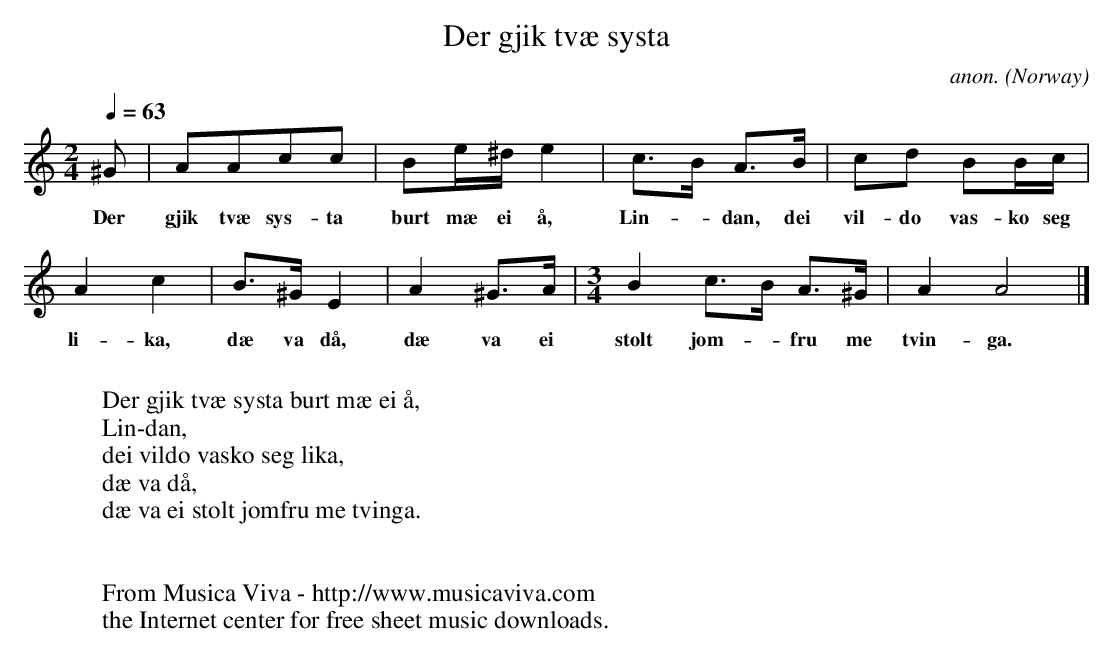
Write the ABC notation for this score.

X:1
T:Der gjik tv\ae systa
C:anon.
O:Norway
M:2/4
L:1/8
Q:1/4=63
K:Am
^G|AAcc|Be/^d/e2|c>B A>B|cd BB/c/|
w:Der gjik tv\ae sys-ta burt m\ae ei \aa, Lin--dan, dei vil-d\o vas-k\o seg
A2c2|B>^GE2|A2^G>A|[M:3/4][L:1/8]B2c>B A>^G|A2A4|]
w:li-ka, d\ae va d\aa, d\ae va ei stolt jom--fru me tvin-ga.
W:
W:Der gjik tv\ae systa burt m\ae ei \aa,
W:  Lin-dan,
W:dei vild\o vask\o seg lika,
W:  d\ae va d\aa,
W:d\ae va ei stolt jomfru me tvinga.
W:
W:
W:  From Musica Viva - http://www.musicaviva.com
W:  the Internet center for free sheet music downloads.
